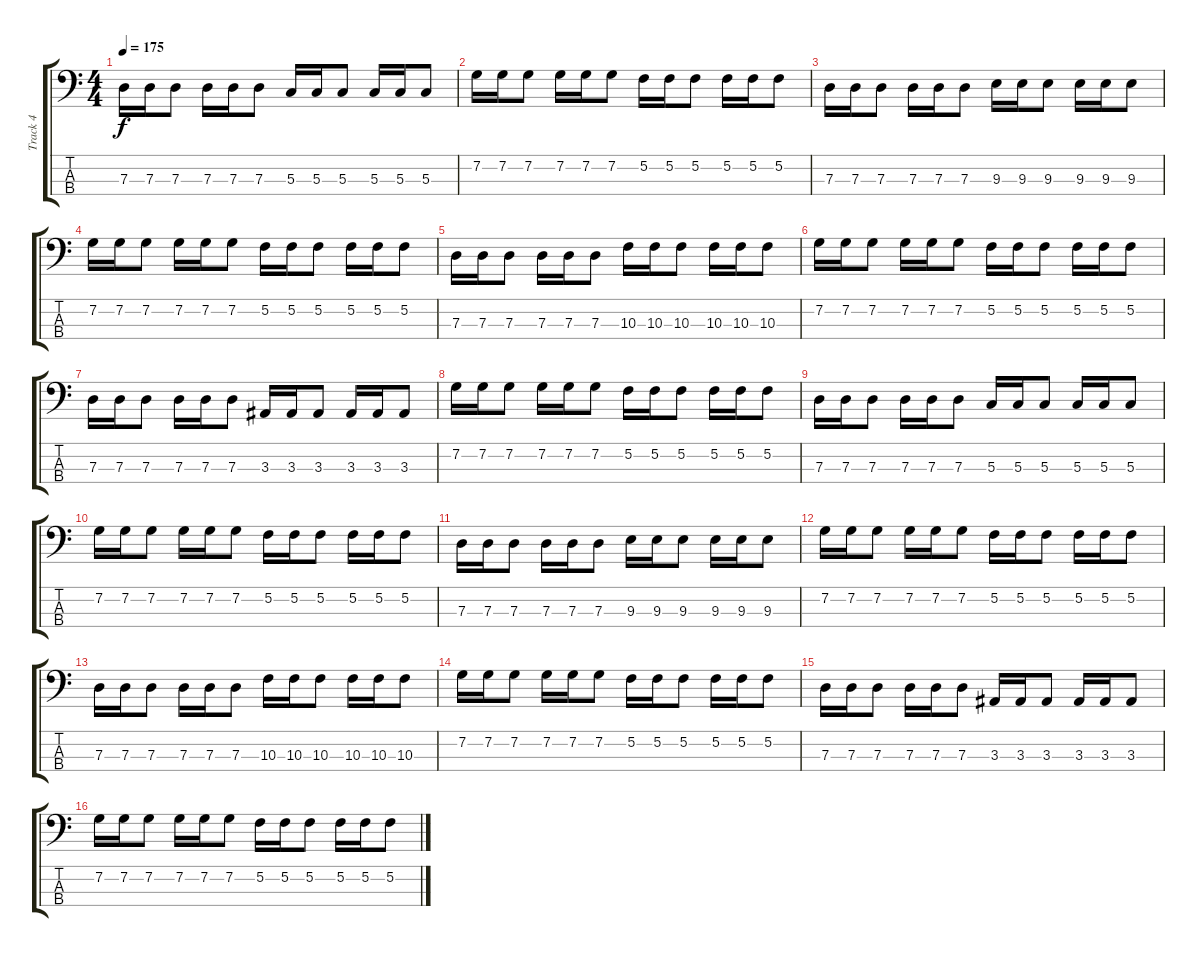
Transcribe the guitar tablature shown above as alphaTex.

\track ("Track 4" "Track 4") {instrument electricbasspick}
\staff {score tabs}
\tuning (F2 C2 G1 D1) {hide}
\ts (4 4)
\tempo 175
\clef f4
\ks c
7.3.16{dy f} 7.3.16 7.3.8 7.3.16 7.3.16 7.3.8 5.3.16 5.3.16 5.3.8 5.3.16 5.3.16 5.3.8 |
7.2.16 7.2.16 7.2.8 7.2.16 7.2.16 7.2.8 5.2.16 5.2.16 5.2.8 5.2.16 5.2.16 5.2.8 |
7.3.16 7.3.16 7.3.8 7.3.16 7.3.16 7.3.8 9.3.16 9.3.16 9.3.8 9.3.16 9.3.16 9.3.8 |
7.2.16 7.2.16 7.2.8 7.2.16 7.2.16 7.2.8 5.2.16 5.2.16 5.2.8 5.2.16 5.2.16 5.2.8 |
7.3.16 7.3.16 7.3.8 7.3.16 7.3.16 7.3.8 10.3.16 10.3.16 10.3.8 10.3.16 10.3.16 10.3.8 |
7.2.16 7.2.16 7.2.8 7.2.16 7.2.16 7.2.8 5.2.16 5.2.16 5.2.8 5.2.16 5.2.16 5.2.8 |
7.3.16 7.3.16 7.3.8 7.3.16 7.3.16 7.3.8 3.3.16 3.3.16 3.3.8 3.3.16 3.3.16 3.3.8 |
7.2.16 7.2.16 7.2.8 7.2.16 7.2.16 7.2.8 5.2.16 5.2.16 5.2.8 5.2.16 5.2.16 5.2.8 |
7.3.16 7.3.16 7.3.8 7.3.16 7.3.16 7.3.8 5.3.16 5.3.16 5.3.8 5.3.16 5.3.16 5.3.8 |
7.2.16 7.2.16 7.2.8 7.2.16 7.2.16 7.2.8 5.2.16 5.2.16 5.2.8 5.2.16 5.2.16 5.2.8 |
7.3.16 7.3.16 7.3.8 7.3.16 7.3.16 7.3.8 9.3.16 9.3.16 9.3.8 9.3.16 9.3.16 9.3.8 |
7.2.16 7.2.16 7.2.8 7.2.16 7.2.16 7.2.8 5.2.16 5.2.16 5.2.8 5.2.16 5.2.16 5.2.8 |
7.3.16 7.3.16 7.3.8 7.3.16 7.3.16 7.3.8 10.3.16 10.3.16 10.3.8 10.3.16 10.3.16 10.3.8 |
7.2.16 7.2.16 7.2.8 7.2.16 7.2.16 7.2.8 5.2.16 5.2.16 5.2.8 5.2.16 5.2.16 5.2.8 |
7.3.16 7.3.16 7.3.8 7.3.16 7.3.16 7.3.8 3.3.16 3.3.16 3.3.8 3.3.16 3.3.16 3.3.8 |
7.2.16 7.2.16 7.2.8 7.2.16 7.2.16 7.2.8 5.2.16 5.2.16 5.2.8 5.2.16 5.2.16 5.2.8
